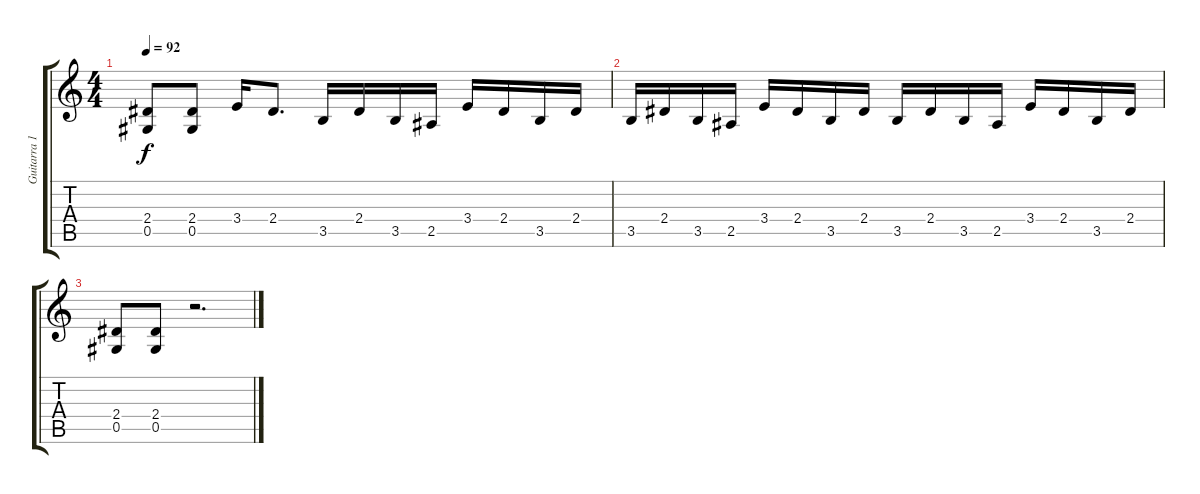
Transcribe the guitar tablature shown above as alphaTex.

\track ("Guitarra 1" "Guitarra 1") {instrument overdrivenguitar}
\staff {score tabs}
\tuning (Eb4 Bb3 Gb3 Db3 Ab2 Eb2) {hide}
\ts (4 4)
\tempo 92
\clef g2
\ks c
(2.4 0.5).8{dy f} (2.4 0.5).8 3.4.16 2.4.8{d} 3.5.16 2.4.16 3.5.16 2.5.16 3.4.16 2.4.16 3.5.16 2.4.16 |
3.5.16 2.4.16 3.5.16 2.5.16 3.4.16 2.4.16 3.5.16 2.4.16 3.5.16 2.4.16 3.5.16 2.5.16 3.4.16 2.4.16 3.5.16 2.4.16 |
(2.4 0.5).8 (2.4 0.5).8 r.2{d}
